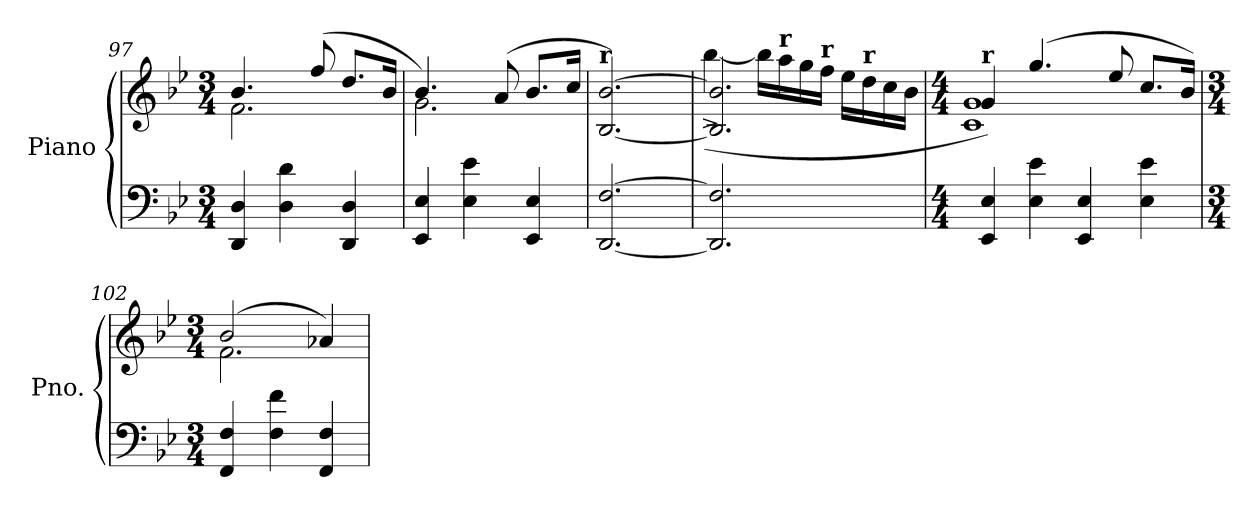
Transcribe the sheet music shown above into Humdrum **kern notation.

**kern	**kern
*part1	*part1
*staff2	*staff1
*I"Piano	*
*I'Pno.	*
*clefF4	*clefG2
*k[b-e-]	*k[b-e-]
*M3/4	*M3/4
=97	=97
*	*^
4DD/ 4D/	4.b-/	2.f\
4D\ 4d\	.	.
.	(8ff/	.
4DD/ 4D/	8.dd/L	.
.	16b-/Jk	.
!!LO:LB:g=z	!!
=98	=98	=98
4EE-/ 4E-/	4.b-/)	2.g\
4E-\ 4e-\	.	.
.	(8a/	.
4EE-/ 4E-/	8.b-/L	.
.	16cc/Jk	.
*	*v	*v
=99	=99
!	!LO:TX:a:B:t=r
[2.DD/ [2.F/	[2.B-/ [2.b-/)
=100	=100
*	*^
2.DD/] 2.F/]	2.B-/] 2.b-/]	([4bb-^\
.	.	16bb-\LL]
!	!	!LO:TX:a:B:t=r
.	.	16aa\
.	.	16gg\
!	!	!LO:TX:a:B:t=r
.	.	16ff\JJ
.	.	16ee-\LL
!	!	!LO:TX:a:B:t=r
.	.	16dd\
.	.	16cc\
.	.	16b-\JJ
=101	=101	=101
*M4/4	*M4/4	*
!	!LO:TX:a:B:t=r	!
4EE-/ 4E-/	4g/)	1c 1g
4E-\ 4e-\	(4.gg/	.
4EE-/ 4E-/	.	.
.	8ee-/	.
4E-\ 4e-\	8.cc/L	.
.	16b-/Jk)	.
=102	=102	=102
*M3/4	*M3/4	*
4FF/ 4F/	(2b-/	2.f\
4F\ 4f\	.	.
4FF/ 4F/	4a-X/)	.
*	*v	*v
=	=
*-	*-
